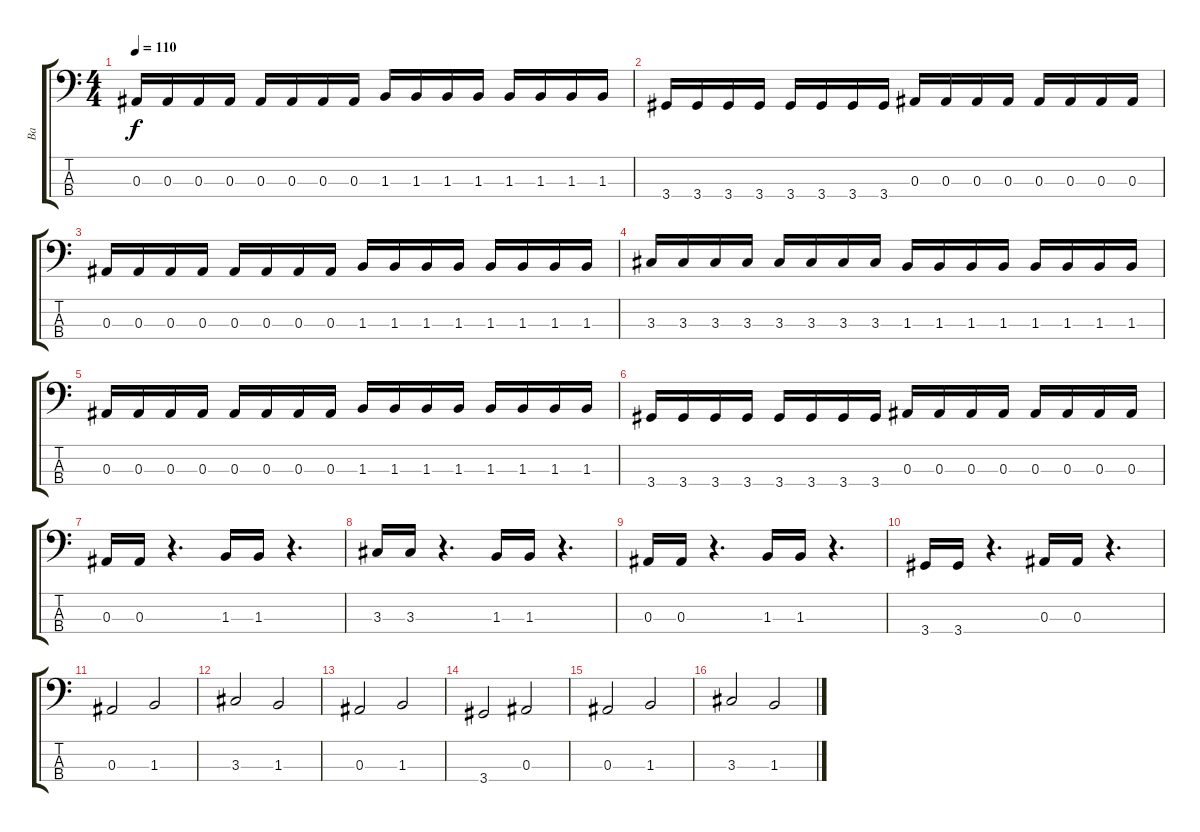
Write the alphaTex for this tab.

\track ("Ba" "Ba") {instrument electricbasspick}
\staff {score tabs}
\tuning (Ab2 Eb2 Bb1 F1) {hide}
\ts (4 4)
\tempo 110
\clef f4
\ks c
0.3.16{dy f} 0.3.16 0.3.16 0.3.16 0.3.16 0.3.16 0.3.16 0.3.16 1.3.16 1.3.16 1.3.16 1.3.16 1.3.16 1.3.16 1.3.16 1.3.16 |
3.4.16 3.4.16 3.4.16 3.4.16 3.4.16 3.4.16 3.4.16 3.4.16 0.3.16 0.3.16 0.3.16 0.3.16 0.3.16 0.3.16 0.3.16 0.3.16 |
0.3.16 0.3.16 0.3.16 0.3.16 0.3.16 0.3.16 0.3.16 0.3.16 1.3.16 1.3.16 1.3.16 1.3.16 1.3.16 1.3.16 1.3.16 1.3.16 |
3.3.16 3.3.16 3.3.16 3.3.16 3.3.16 3.3.16 3.3.16 3.3.16 1.3.16 1.3.16 1.3.16 1.3.16 1.3.16 1.3.16 1.3.16 1.3.16 |
0.3.16 0.3.16 0.3.16 0.3.16 0.3.16 0.3.16 0.3.16 0.3.16 1.3.16 1.3.16 1.3.16 1.3.16 1.3.16 1.3.16 1.3.16 1.3.16 |
3.4.16 3.4.16 3.4.16 3.4.16 3.4.16 3.4.16 3.4.16 3.4.16 0.3.16 0.3.16 0.3.16 0.3.16 0.3.16 0.3.16 0.3.16 0.3.16 |
\section ("" "")
0.3.16 0.3.16 r.4{d} 1.3.16 1.3.16 r.4{d} |
3.3.16 3.3.16 r.4{d} 1.3.16 1.3.16 r.4{d} |
0.3.16 0.3.16 r.4{d} 1.3.16 1.3.16 r.4{d} |
3.4.16 3.4.16 r.4{d} 0.3.16 0.3.16 r.4{d} |
\section ("" "")
0.3.2 1.3.2 |
3.3.2 1.3.2 |
0.3.2 1.3.2 |
3.4.2 0.3.2 |
0.3.2 1.3.2 |
3.3.2 1.3.2
